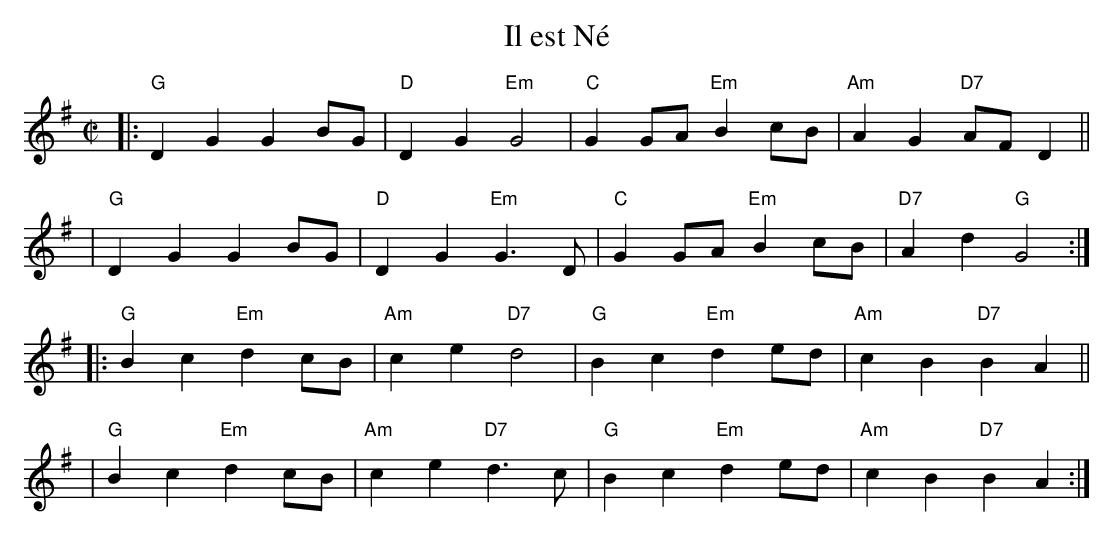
X:1
T: Il est N\'e
M: C|
L: 1/8
K: G
|:"G"D2 G2 G2 BG | "D"D2 G2 "Em"G4 | "C"G2 GA "Em"B2 cB | "Am"A2 G2 "D7"AF D2 ||
| "G"D2 G2 G2 BG | "D"D2 G2 "Em"G3 D | "C"G2 GA "Em"B2 cB | "D7"A2 d2 "G"G4 :|
|:"G"B2 c2 "Em"d2 cB | "Am"c2 e2 "D7"d4 | "G"B2 c2 "Em"d2 ed | "Am"c2 B2 "D7"B2 A2 ||
| "G"B2 c2 "Em"d2 cB | "Am"c2 e2 "D7"d3 c | "G"B2 c2 "Em"d2 ed | "Am"c2 B2 "D7"B2 A2 :|
